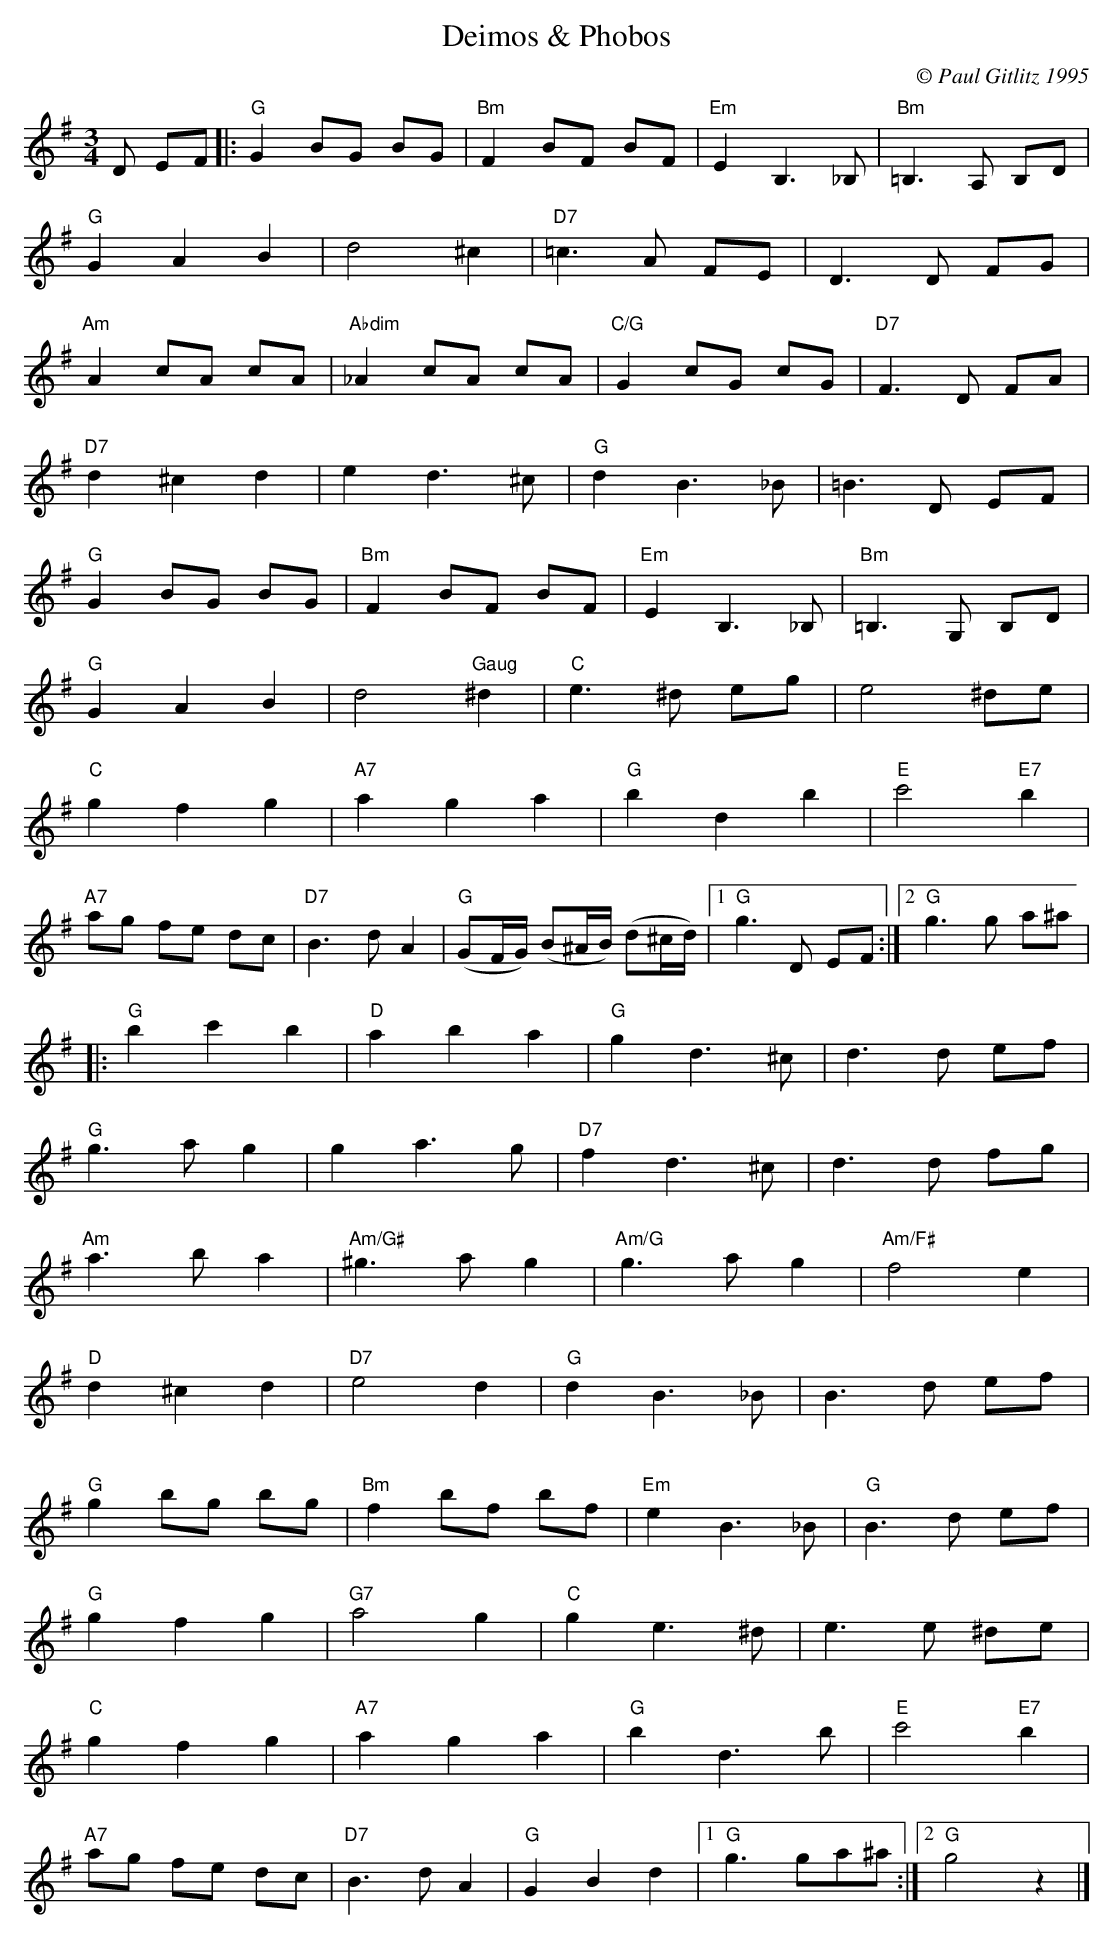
X:1
T:Deimos & Phobos
M:3/4
L:1/8
C:© Paul Gitlitz 1995
K:G
D EF|:"G"G2BG BG|"Bm"F2BF BF|"Em"E2B,3_B,|"Bm"=B,3A, B,D|!
"G"G2A2B2|d4^c2|"D7"=c3A FE|D3D FG|!
"Am"A2cA cA|"Abdim"_A2cA cA|"C/G"G2cG cG|"D7"F3D FA|!
"D7"d2^c2d2|e2d3^c|"G"d2B3_B|=B3D EF|!
"G"G2BG BG|"Bm"F2BF BF|"Em"E2B,3_B,|"Bm"=B,3G, B,D|!
"G"G2A2B2|d4"Gaug"^d2|"C"e3^d eg|e4^de|!
"C"g2f2g2|"A7"a2g2a2|"G"b2d2b2|"E"c'4"E7"b2|!
"A7"ag fe dc|"D7"B3dA2|"G"(GF/G/) (B^A/B/) (d^c/d/)|1"G"g3D EF:|2"G"g3g a^a|!
|:"G"b2c'2b2|"D"a2b2a2|"G"g2d3^c|d3d ef|!
"G"g3ag2|g2a3g|"D7"f2d3^c|d3d fg|!
"Am"a3ba2|"Am/G#"^g3ag2|"Am/G"g3ag2|"Am/F#"f4e2|!
"D"d2^c2d2|"D7"e4d2|"G"d2B3_B|B3d ef|!
"G"g2bg bg|"Bm"f2bf bf|"Em"e2B3_B|"G"B3d ef|!
"G"g2f2g2|"G7"a4g2|"C"g2e3^d|e3e ^de|!
"C"g2f2g2|"A7"a2g2a2|"G"b2d3b|"E"c'4"E7"b2|!
"A7"ag fe dc|"D7"B3dA2|"G"G2B2d2|1"G"g3ga^a:|2"G"g4z2|]
